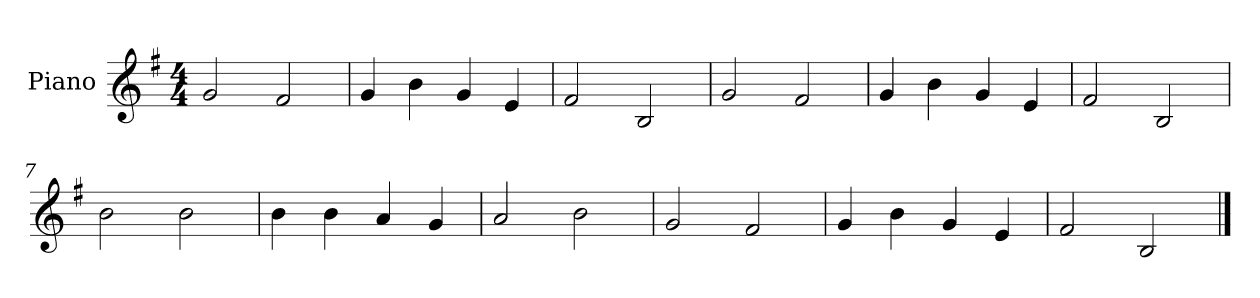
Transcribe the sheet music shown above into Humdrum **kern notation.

**kern
*part1
*staff1
*I"Piano
*I'P-no
*clefG2
*k[f#]
*M4/4
*MM90
=1
2g/
2f#/
=2
4g/
4b\
4g/
4e/
=3
2f#/
2B/
=4
2g/
2f#/
=5
4g/
4b\
4g/
4e/
=6
2f#/
2B/
=7
2b\
2b\
=8
4b\
4b\
4a/
4g/
=9
2a/
2b\
=10
2g/
2f#/
=11
4g/
4b\
4g/
4e/
!!LO:LB:g=z
=12
2f#/
2B/
==
*-
